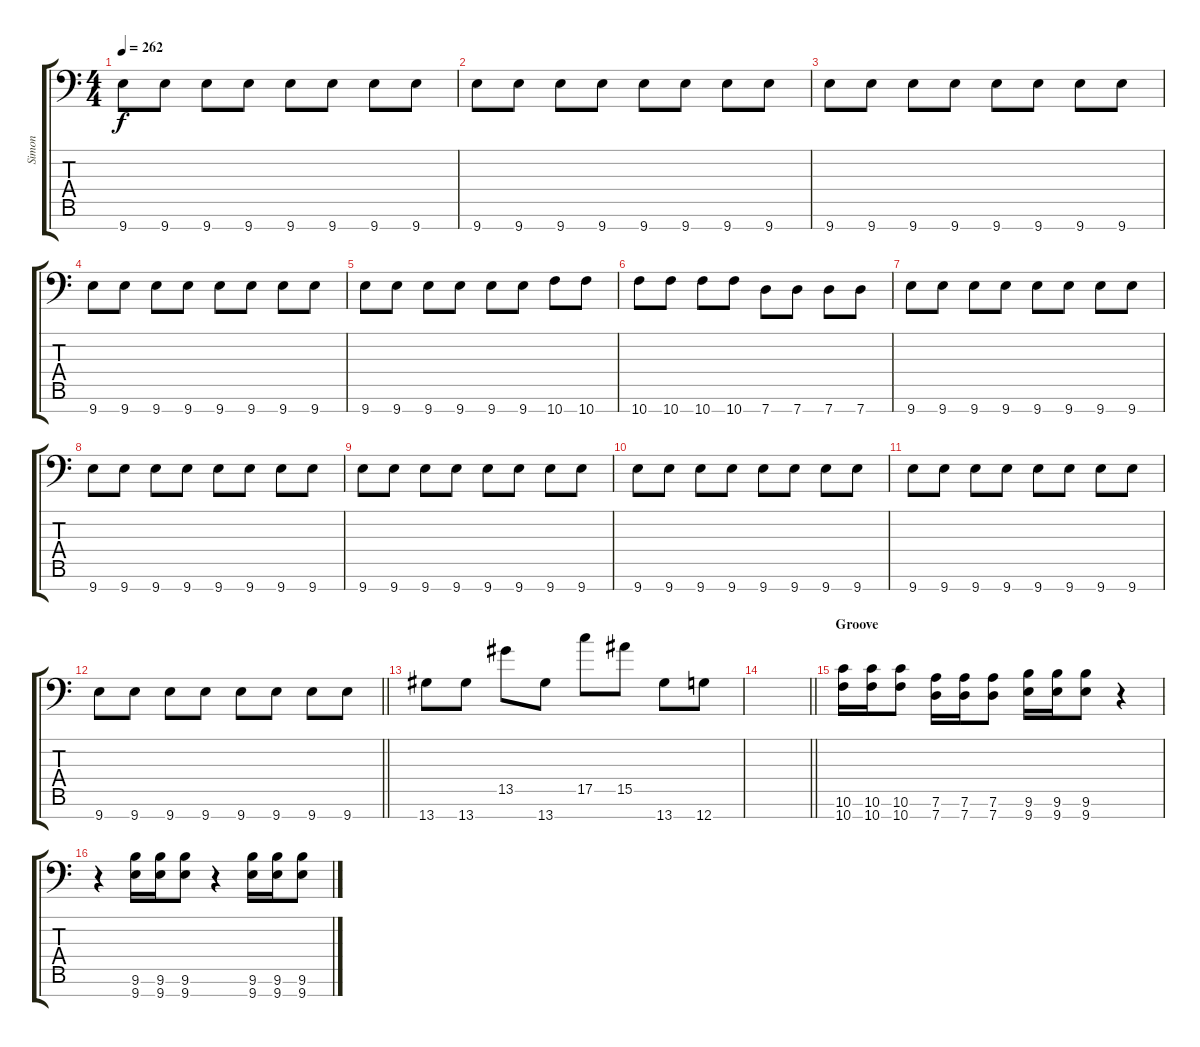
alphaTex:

\track ("Simon" "Simon") {instrument distortionguitar}
\staff {score tabs}
\tuning (D4 A3 F3 C3 G2 D2 G1) {hide}
\ts (4 4)
\tempo 262
\clef f4
\ks c
9.7.8{dy f} 9.7.8 9.7.8 9.7.8 9.7.8 9.7.8 9.7.8 9.7.8 |
9.7.8 9.7.8 9.7.8 9.7.8 9.7.8 9.7.8 9.7.8 9.7.8 |
9.7.8 9.7.8 9.7.8 9.7.8 9.7.8 9.7.8 9.7.8 9.7.8 |
9.7.8 9.7.8 9.7.8 9.7.8 9.7.8 9.7.8 9.7.8 9.7.8 |
9.7.8 9.7.8 9.7.8 9.7.8 9.7.8 9.7.8 10.7.8 10.7.8 |
10.7.8 10.7.8 10.7.8 10.7.8 7.7.8 7.7.8 7.7.8 7.7.8 |
9.7.8 9.7.8 9.7.8 9.7.8 9.7.8 9.7.8 9.7.8 9.7.8 |
9.7.8 9.7.8 9.7.8 9.7.8 9.7.8 9.7.8 9.7.8 9.7.8 |
9.7.8 9.7.8 9.7.8 9.7.8 9.7.8 9.7.8 9.7.8 9.7.8 |
9.7.8 9.7.8 9.7.8 9.7.8 9.7.8 9.7.8 9.7.8 9.7.8 |
9.7.8 9.7.8 9.7.8 9.7.8 9.7.8 9.7.8 9.7.8 9.7.8 |
\barLineRight lightlight
9.7.8 9.7.8 9.7.8 9.7.8 9.7.8 9.7.8 9.7.8 9.7.8 |
\section ("" "")
13.7.8 13.7.8 13.5.8 13.7.8 17.5.8 15.5.8 13.7.8 12.7.8 |
\barLineRight lightlight
|
\section ("" "Groove")
(10.6 10.7).16 (10.6 10.7).16 (10.6 10.7).8 (7.6 7.7).16 (7.6 7.7).16 (7.6 7.7).8 (9.6 9.7).16 (9.6 9.7).16 (9.6 9.7).8 r.4 |
r.4 (9.6 9.7).16 (9.6 9.7).16 (9.6 9.7).8 r.4 (9.6 9.7).16 (9.6 9.7).16 (9.6 9.7).8
